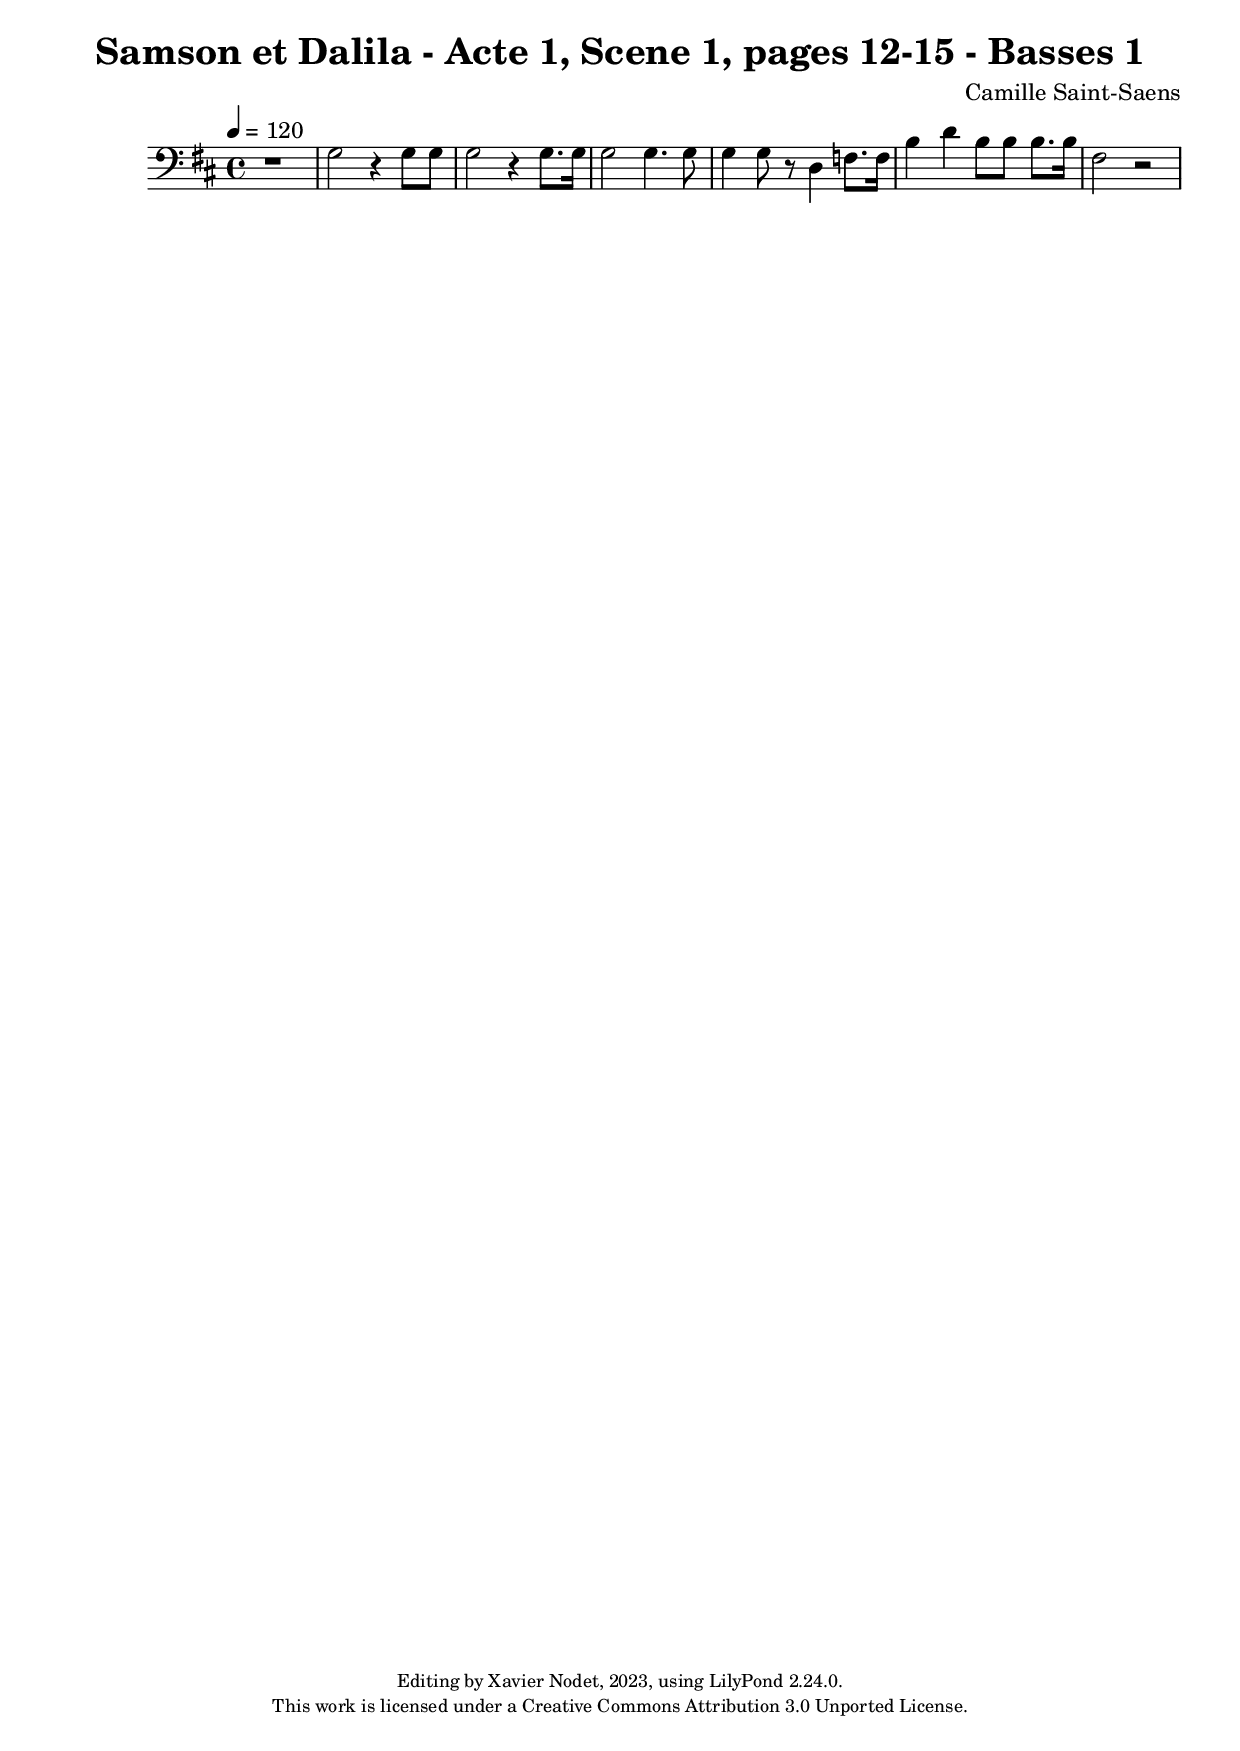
\version "2.24.0"

\header {
  title = "Samson et Dalila - Acte 1, Scene 1, pages 12-15 - Basses 1"
  composer = "Camille Saint-Saens"
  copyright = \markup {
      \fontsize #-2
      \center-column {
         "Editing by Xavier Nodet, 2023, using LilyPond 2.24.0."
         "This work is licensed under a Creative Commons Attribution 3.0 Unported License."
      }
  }
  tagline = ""
}

basses = \relative c' {
  \clef bass
  \key d \major
  \time 4/4
  \tempo 4 = 120

  % Page 12, deuxième système
  r1 | g2 r4 8 8 |

  % Page 13
  2 r4 8. 16 | 2 4. 8 |
  4 8 r8 d4 f8. 16 | b4 d b8 8 8. 16 |

  % Page 14
  fis2 r2 | 

}

\score{
  <<
    \new Voice = "Basses 1" {
      \basses
    }
  >>
  \layout { }
  \midi { }
}
